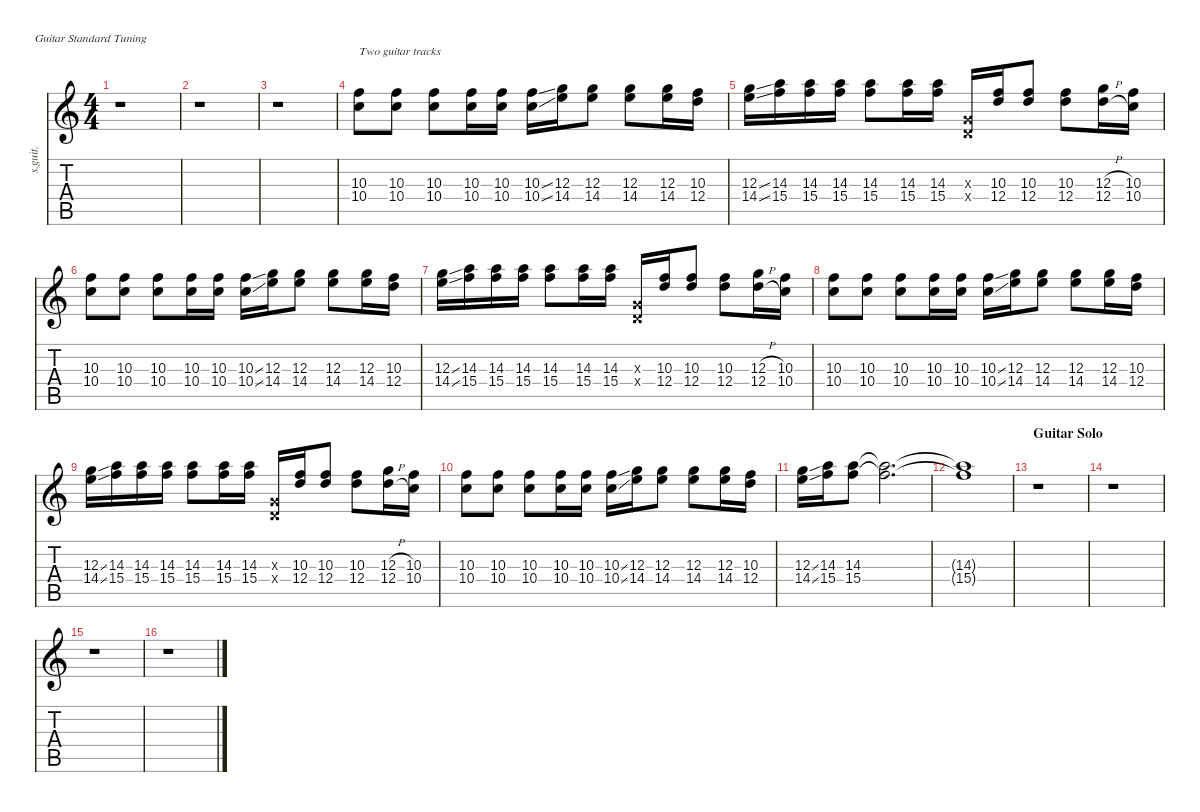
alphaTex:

\defaultSystemsLayout 4
\hideDynamics
\bracketExtendMode nobrackets
\track ("Harmony I" "s.guit.") {instrument distortionguitar}
\staff {score tabs}
\tuning (E4 B3 G3 D3 A2 E2)
\ts (4 4)
\tempo (96 hide)
\clef g2
\ks c
r.1{dy f} |
r.1 |
r.1 |
(10.3 10.4).8{txt "Two guitar tracks"} (10.3 10.4).8 (10.3 10.4).8 (10.3 10.4).16 (10.3 10.4).16 (10.3{ss} 10.4{ss}).16 (12.3 14.4).16 (12.3 14.4).8 (12.3 14.4).8 (12.3 14.4).16 (10.3 12.4).16 |
(12.3{ss} 14.4{ss}).16 (14.3 15.4).16 (14.3 15.4).16 (14.3 15.4).16 (14.3 15.4).8 (14.3 15.4).16 (14.3 15.4).16 (0.3{x} 0.4{x}).16 (10.3 12.4).16 (10.3 12.4).8 (10.3 12.4).8 (12.3{h} 12.4{h}).16 (10.3 10.4).16 |
(10.3 10.4).8 (10.3 10.4).8 (10.3 10.4).8 (10.3 10.4).16 (10.3 10.4).16 (10.3{ss} 10.4{ss}).16 (12.3 14.4).16 (12.3 14.4).8 (12.3 14.4).8 (12.3 14.4).16 (10.3 12.4).16 |
(12.3{ss} 14.4{ss}).16 (14.3 15.4).16 (14.3 15.4).16 (14.3 15.4).16 (14.3 15.4).8 (14.3 15.4).16 (14.3 15.4).16 (0.3{x} 0.4{x}).16 (10.3 12.4).16 (10.3 12.4).8 (10.3 12.4).8 (12.3{h} 12.4{h}).16 (10.3 10.4).16 |
(10.3 10.4).8 (10.3 10.4).8 (10.3 10.4).8 (10.3 10.4).16 (10.3 10.4).16 (10.3{ss} 10.4{ss}).16 (12.3 14.4).16 (12.3 14.4).8 (12.3 14.4).8 (12.3 14.4).16 (10.3 12.4).16 |
(12.3{ss} 14.4{ss}).16 (14.3 15.4).16 (14.3 15.4).16 (14.3 15.4).16 (14.3 15.4).8 (14.3 15.4).16 (14.3 15.4).16 (0.3{x} 0.4{x}).16 (10.3 12.4).16 (10.3 12.4).8 (10.3 12.4).8 (12.3{h} 12.4{h}).16 (10.3 10.4).16 |
(10.3 10.4).8 (10.3 10.4).8 (10.3 10.4).8 (10.3 10.4).16 (10.3 10.4).16 (10.3{ss} 10.4{ss}).16 (12.3 14.4).16 (12.3 14.4).8 (12.3 14.4).8 (12.3 14.4).16 (10.3 12.4).16 |
(12.3{ss} 14.4{ss}).16 (14.3 15.4).16 (14.3 15.4).8 (14.3{t} 15.4{t}).2{d} |
(14.3{t} 15.4{t}).1 |
\section ("" "Guitar Solo")
r.1 |
r.1 |
r.1 |
r.1
